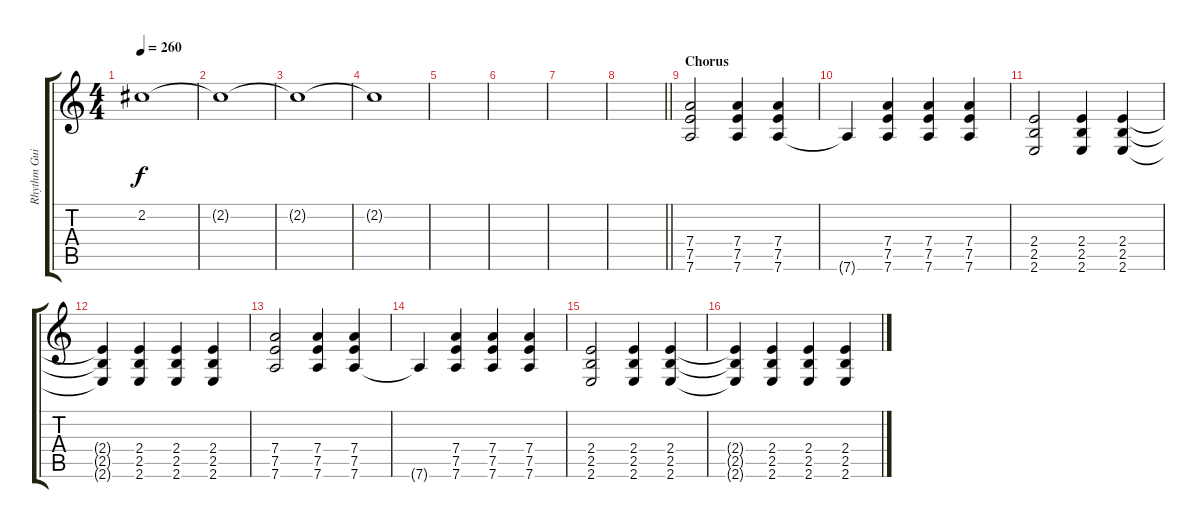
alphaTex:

\track ("Rhythm Guitar" "Rhythm Gui") {instrument overdrivenguitar}
\staff {score tabs}
\tuning (E4 B3 G3 D3 A2 D2) {hide}
\ts (4 4)
\tempo 260
\clef g2
\ks c
2.2{t}.1{dy f} |
2.2{t}.1 |
2.2{t}.1 |
2.2{t}.1 |
|
|
|
\barLineRight lightlight
|
\section ("" "Chorus")
(7.4 7.5 7.6).2 (7.4 7.5 7.6).4 (7.4 7.5 7.6).4 |
7.6{t}.4 (7.4 7.5 7.6).4 (7.4 7.5 7.6).4 (7.4 7.5 7.6).4 |
(2.4 2.5 2.6).2 (2.4 2.5 2.6).4 (2.4 2.5 2.6).4 |
(2.4{t} 2.5{t} 2.6{t}).4 (2.4 2.5 2.6).4 (2.4 2.5 2.6).4 (2.4 2.5 2.6).4 |
(7.4 7.5 7.6).2 (7.4 7.5 7.6).4 (7.4 7.5 7.6).4 |
7.6{t}.4 (7.4 7.5 7.6).4 (7.4 7.5 7.6).4 (7.4 7.5 7.6).4 |
(2.4 2.5 2.6).2 (2.4 2.5 2.6).4 (2.4 2.5 2.6).4 |
(2.4{t} 2.5{t} 2.6{t}).4 (2.4 2.5 2.6).4 (2.4 2.5 2.6).4 (2.4 2.5 2.6).4
